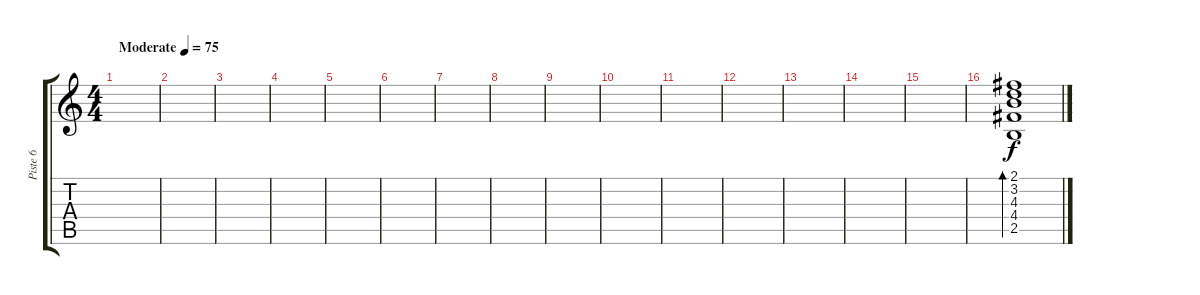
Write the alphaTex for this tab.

\track ("Piste 6" "Piste 6") {instrument electricguitarjazz}
\staff {score tabs}
\tuning (E4 B3 G3 D3 A2 E2) {hide}
\ts (4 4)
\tempo (75 "Moderate")
\clef g2
\ks c
|
|
|
|
|
|
|
|
|
|
|
|
|
|
|
(2.1 3.2 4.3 4.4 2.5).1{bd 120}
